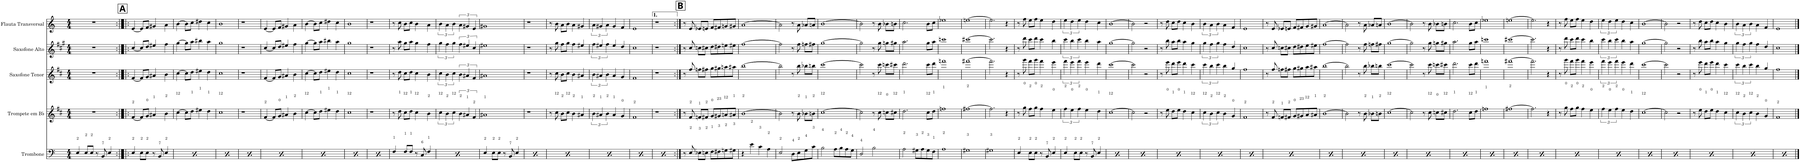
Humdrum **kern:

**kern	**kern	**kern	**kern	**kern
*part5	*part4	*part3	*part2	*part1
*staff5	*staff4	*staff3	*staff2	*staff1
*I"Trombone	*I"Trompete em Bb	*I"Saxofone Tenor	*I"Saxofone Alto	*I"Flauta Transversal
*I'Tbn.	*I'Tpt. em Bb	*I'Sax. Tn.	*	*I'Fl.
*clefF4	*clefG2	*clefG2	*clefG2	*clefG2
*	*Trd1c2	*Trd8c14	*Trd5c9	*
*k[]	*k[f#c#]	*k[f#c#]	*k[f#c#g#]	*k[]
*M4/4	*M4/4	*M4/4	*M4/4	*M4/4
=1	=1	=1	=1	=1
4E/	1r	1r	1r	1r
8E/L	.	.	.	.
8E/J	.	.	.	.
8r	.	.	.	.
8BB/	.	.	.	.
4E/	.	.	.	.
!!LO:REH:place=s1:a:B:cj:fs=18.5691:t=A
=2:|!|:	=2:|!|:	=2:|!|:	=2:|!|:	=2:|!|:
4E/	[4f#/	[4f#/	[4cc#/	[4e/
8E\L	8f#/L]	8f#/L]	8cc#/L]	8e/L]
8E\J	8g/J	8g/J	8dd/J	8f/J
8r	4a#X/	4a#X/	4ee#X/	4g#X/
8BB/	.	.	.	.
4E/	4b\	4b\	4ff#\	4a\
=3	=3	=3	=3	=3
4E/	[4cc#\	[4cc#\	[4gg#\	[4b\
8E\L	8cc#\L]	8cc#\L]	8gg#\L]	8b\L]
8E\J	8dd\J	8dd\J	8aa\J	8cc\J
8r	4ee#X\	4ee#X\	4bb#X\	4dd#X\
8BB/	.	.	.	.
4E/	4dd\	4dd\	4aa\	4cc\
=4	=4	=4	=4	=4
4E/	1cc#	1cc#	1gg#	1b
8E\L	.	.	.	.
8E\J	.	.	.	.
8r	.	.	.	.
8BB/	.	.	.	.
4E/	.	.	.	.
=5	=5	=5	=5	=5
4E/	1r	1r	1r	1r
8E\L	.	.	.	.
8E\J	.	.	.	.
8r	.	.	.	.
8BB/	.	.	.	.
4E/	.	.	.	.
=6	=6	=6	=6	=6
4E/	[4f#/	[4f#/	[4cc#/	[4e/
8E\L	8f#/L]	8f#/L]	8cc#/L]	8e/L]
8E\J	8g/J	8g/J	8dd/J	8f/J
8r	4a#X/	4a#X/	4ee#X/	4g#X/
8BB/	.	.	.	.
4E/	4b\	4b\	4ff#\	4a\
=7	=7	=7	=7	=7
4E/	[4cc#\	[4cc#\	[4gg#\	[4b\
8E\L	8cc#\L]	8cc#\L]	8gg#\L]	8b\L]
8E\J	8dd\J	8dd\J	8aa\J	8cc\J
8r	4ee#X\	4ee#X\	4bb#X\	4dd#X\
8BB/	.	.	.	.
4E/	4dd\	4dd\	4aa\	4cc\
=8	=8	=8	=8	=8
4E/	1cc#	1cc#	1gg#	1b
8E\L	.	.	.	.
8E\J	.	.	.	.
8r	.	.	.	.
8BB/	.	.	.	.
4E/	.	.	.	.
=9	=9	=9	=9	=9
4E/	1r	1r	1r	1r
8E\L	.	.	.	.
8E\J	.	.	.	.
8r	.	.	.	.
8BB/	.	.	.	.
4E/	.	.	.	.
=10	=10	=10	=10	=10
4F/	8r	8r	8r	8r
.	8dd\	8dd\	8aa\	8cc\
8F/L	8cc#\L	8cc#\L	8gg#\L	8b\L
8F/J	8dd\J	8dd\J	8aa\J	8cc\J
8r	4cc#\	4cc#\	4gg#\	4b\
8C/	.	.	.	.
4F/	4b\	4b\	4ff#\	4a\
=11	=11	=11	=11	=11
4F/	6cc#\	6cc#\	6gg#\	6b\
.	6b\	6b\	6ff#\	6a\
8F/L	.	.	.	.
.	6cc#\	6cc#\	6gg#\	6b\
8F/J	.	.	.	.
8r	6b\	6b\	6ff#\	6a\
8C/	.	.	.	.
.	6a#X/	6a#X/	6ee#X/	6g#X/
4F/	.	.	.	.
.	6f#/	6f#/	6cc#/	6e/
=12	=12	=12	=12	=12
4E/	1a#X	1a#X	1ee#X	1g#X
8E\L	.	.	.	.
8E\J	.	.	.	.
8r	.	.	.	.
8BB/	.	.	.	.
4E/	.	.	.	.
=13	=13	=13	=13	=13
4E/	1r	1r	1r	1r
8E\L	.	.	.	.
8E\J	.	.	.	.
8r	.	.	.	.
8BB/	.	.	.	.
4E/	.	.	.	.
=14	=14	=14	=14	=14
4E/	8r	8r	8r	8r
.	8cc#\	8cc#\	8gg#\	8b\
8E\L	8b\L	8b\L	8ff#\L	8a\L
8E\J	8cc#\J	8cc#\J	8gg#\J	8b\J
8r	4b\	4b\	4ff#\	4a\
8BB/	.	.	.	.
4E/	4a#X/	4a#X/	4ee#X/	4g#X/
=15	=15	=15	=15	=15
4E/	6b\	6b\	6ff#\	6a\
.	6a#X/	6a#X/	6ee#X/	6g#X/
8E\L	.	.	.	.
.	6b\	6b\	6ff#\	6a\
8E\J	.	.	.	.
8r	4a#/	4a#/	4ee#/	4g#/
8BB/	.	.	.	.
4E/	4g/	4g/	4dd/	4f/
=16	=16	=16	=16	=16
4E/	1f#	1f#	1cc#	1e
8E\L	.	.	.	.
8E\J	.	.	.	.
8r	.	.	.	.
8BB/	.	.	.	.
4E/	.	.	.	.
=17	=17	=17	=17	=17
4E/	1r	1r	1r	1r
8E\L	.	.	.	.
8E\J	.	.	.	.
8r	.	.	.	.
8BB/	.	.	.	.
4E/	.	.	.	.
!!LO:REH:place=s1:a:B:cj:fs=18.5691:t=B
=18:|!	=18:|!	=18:|!	=18:|!	=18:|!
8r	8r	8r	8r	8r
8E/	8f#/	8ff#/	8cc#/	8e/
8E-X\L	8fn/L	8ffn\L	8ccn\L	8e-X/L
8En\J	8f#X/J	8ff#X\J	8cc#X\J	8en/J
8F\L	8g/L	8gg\L	8dd\L	8f/L
8F#X\	8g#X/	8gg#X\	8dd#X\	8f#X/
8Gn\	8an/	8aan\	8een\	8gn/
8G#X\J	8a#X/J	8aa#X\J	8ee#X\J	8g#X/J
=19	=19	=19	=19	=19
4r	[1b	[1bb	[1ff#	[1a
4e\	.	.	.	.
4c\	.	.	.	.
4A\	.	.	.	.
=20	=20	=20	=20	=20
2E/	2b\]	2bb\]	2ff#\]	2a\]
8D\L	8r	8r	8r	8r
8E\	8b\	8bb\	8ff#\	8a\
8G\	8b-X\L	8bb-X\L	8ffn\L	8a-X/L
8c\J	8bn\J	8bbn\J	8ff#X\J	8an/J
=21	=21	=21	=21	=21
2B\	[1cc#	[1ccc#	[1gg#	[1b
8A\L	.	.	.	.
8B\	.	.	.	.
8A\	.	.	.	.
8G\J	.	.	.	.
=22	=22	=22	=22	=22
2D/	2cc#\]	2ccc#\]	2gg#\]	2b\]
2B\	8r	8r	8r	8r
.	8cc#\	8ccc#\	8gg#\	8b\
.	8ccn\L	8cccn\L	8ggn\L	8b-X\L
.	8cc#X\J	8ccc#X\J	8gg#X\J	8bn\J
=23	=23	=23	=23	=23
2A\	2.dd\	2.ddd\	2.aa\	2.cc\
8G#X\L	.	.	.	.
8A\	.	.	.	.
8G#\	8cc#\L	8ccc#\L	8gg#\L	8b\L
8F\J	8dd\J	8ddd\J	8aa\J	8cc\J
=24	=24	=24	=24	=24
1A	1ffn	1fffn	1cccn	1ee-X
=25	=25	=25	=25	=25
1G#X	[1ff#X	[1fff#X	[1ccc#X	[1een
=26	=26	=26	=26	=26
1G#X	2.ff#\]	2.fff#\]	2.ccc#\]	2.ee\]
.	4r	4r	4r	4r
=27	=27	=27	=27	=27
4E/	8r	8r	8r	8r
.	8gg\	8ggg\	8ddd\	8ff\
8E\L	8ff#\L	8fff#\L	8ccc#\L	8ee\L
8E\J	8gg\J	8ggg\J	8ddd\J	8ff\J
8r	4ff#\	4fff#\	4ccc#\	4ee\
8BB/	.	.	.	.
4E/	4ee\	4eee\	4bb\	4dd\
=28	=28	=28	=28	=28
4E/	6ff#\	6fff#\	6ccc#\	6ee\
.	6ee\	6eee\	6bb\	6dd\
8E\L	.	.	.	.
.	6ff#\	6fff#\	6ccc#\	6ee\
8E\J	.	.	.	.
8r	4ee\	4eee\	4bb\	4dd\
8BB/	.	.	.	.
4E/	4dd\	4ddd\	4aa\	4cc\
=29	=29	=29	=29	=29
4E/	[1cc#	[1ccc#	[1gg#	[1b
8E\L	.	.	.	.
8E\J	.	.	.	.
8r	.	.	.	.
8BB/	.	.	.	.
4E/	.	.	.	.
=30	=30	=30	=30	=30
4E/	2cc#\]	2ccc#\]	2gg#\]	2b\]
8E\L	.	.	.	.
8E\J	.	.	.	.
8r	2r	2r	2r	2r
8BB/	.	.	.	.
4E/	.	.	.	.
=31	=31	=31	=31	=31
4E/	8r	8r	8r	8r
.	8ee\	8eee\	8bb\	8dd\
8E\L	8dd\L	8ddd\L	8aa\L	8cc\L
8E\J	8ee\J	8eee\J	8bb\J	8dd\J
8r	4dd\	4ddd\	4aa\	4cc\
8BB/	.	.	.	.
4E/	4cc#\	4ccc#\	4gg#\	4b\
=32	=32	=32	=32	=32
4E/	6cc#\	6ccc#\	6gg#\	6b\
.	6b\	6bb\	6ff#\	6a\
8E\L	.	.	.	.
.	6cc#\	6ccc#\	6gg#\	6b\
8E\J	.	.	.	.
8r	4b\	4bb\	4ff#\	4a\
8BB/	.	.	.	.
4E/	4g/	4gg/	4dd/	4f/
=33	=33	=33	=33	=33
4E/	1f#	1ff#	1cc#	1e
8E\L	.	.	.	.
8E\J	.	.	.	.
8r	.	.	.	.
8BB/	.	.	.	.
4E/	.	.	.	.
=34	=34	=34	=34	=34
4E/	8r	8r	8r	8r
.	8f#/	8ff#/	8cc#/	8e/
8E\L	8fn/L	8ffn\L	8ccn\L	8e-X/L
8E\J	8f#X/J	8ff#X\J	8cc#X\J	8en/J
8r	8g/L	8gg\L	8dd\L	8f/L
8BB/	8g#X/	8gg#X\	8dd#X\	8f#X/
4E/	8a/	8aa\	8ee\	8g/
.	8a#X/J	8aa#X\J	8ee#X\J	8g#X/J
=35	=35	=35	=35	=35
4E/	[1b	[1bb	[1ff#	[1a
8E\L	.	.	.	.
8E\J	.	.	.	.
8r	.	.	.	.
8BB/	.	.	.	.
4E/	.	.	.	.
=36	=36	=36	=36	=36
4E/	2b\]	2bb\]	2ff#\]	2a\]
8E\L	.	.	.	.
8E\J	.	.	.	.
8r	8r	8r	8r	8r
8BB/	8b\	8bb\	8ff#\	8a\
4E/	8b-X\L	8bb-X\L	8ffn\L	8a-X/L
.	8bn\J	8bbn\J	8ff#X\J	8an/J
=37	=37	=37	=37	=37
4E/	[1cc#	[1ccc#	[1gg#	[1b
8E\L	.	.	.	.
8E\J	.	.	.	.
8r	.	.	.	.
8BB/	.	.	.	.
4E/	.	.	.	.
=38	=38	=38	=38	=38
4E/	2cc#\]	2ccc#\]	2gg#\]	2b\]
8E\L	.	.	.	.
8E\J	.	.	.	.
8r	8r	8r	8r	8r
8BB/	8cc#\	8ccc#\	8gg#\	8b\
4E/	8ccn\L	8cccn\L	8ggn\L	8b-X\L
.	8cc#X\J	8ccc#X\J	8gg#X\J	8bn\J
=39	=39	=39	=39	=39
4E/	2.dd\	2.ddd\	2.aa\	2.cc\
8E\L	.	.	.	.
8E\J	.	.	.	.
8r	.	.	.	.
8BB/	.	.	.	.
4E/	8cc#\L	8ccc#\L	8gg#\L	8b\L
.	8dd\J	8ddd\J	8aa\J	8cc\J
=40	=40	=40	=40	=40
4E/	1ffn	1fffn	1cccn	1ee-X
8E\L	.	.	.	.
8E\J	.	.	.	.
8r	.	.	.	.
8BB/	.	.	.	.
4E/	.	.	.	.
=41	=41	=41	=41	=41
4E/	[1ff#X	[1fff#X	[1ccc#X	[1een
8E\L	.	.	.	.
8E\J	.	.	.	.
8r	.	.	.	.
8BB/	.	.	.	.
4E/	.	.	.	.
=42	=42	=42	=42	=42
4E/	2.ff#\]	2.fff#\]	2.ccc#\]	2.ee\]
8E\L	.	.	.	.
8E\J	.	.	.	.
8r	.	.	.	.
8BB/	.	.	.	.
4E/	4r	4r	4r	4r
=43	=43	=43	=43	=43
4E/	8r	8r	8r	8r
.	8gg\	8ggg\	8ddd\	8ff\
8E\L	8ff#\L	8fff#\L	8ccc#\L	8ee\L
8E\J	8gg\J	8ggg\J	8ddd\J	8ff\J
8r	4ff#\	4fff#\	4ccc#\	4ee\
8BB/	.	.	.	.
4E/	4ee\	4eee\	4bb\	4dd\
=44	=44	=44	=44	=44
4E/	6ff#\	6fff#\	6ccc#\	6ee\
.	6ee\	6eee\	6bb\	6dd\
8E\L	.	.	.	.
.	6ff#\	6fff#\	6ccc#\	6ee\
8E\J	.	.	.	.
8r	4ee\	4eee\	4bb\	4dd\
8BB/	.	.	.	.
4E/	4dd\	4ddd\	4aa\	4cc\
=45	=45	=45	=45	=45
4E/	[1cc#	[1ccc#	[1gg#	[1b
8E\L	.	.	.	.
8E\J	.	.	.	.
8r	.	.	.	.
8BB/	.	.	.	.
4E/	.	.	.	.
=46	=46	=46	=46	=46
4E/	2cc#\]	2ccc#\]	2gg#\]	2b\]
8E\L	.	.	.	.
8E\J	.	.	.	.
8r	2r	2r	2r	2r
8BB/	.	.	.	.
4E/	.	.	.	.
=47	=47	=47	=47	=47
4E/	8r	8r	8r	8r
.	8ee\	8eee\	8bb\	8dd\
8E\L	8dd\L	8ddd\L	8aa\L	8cc\L
8E\J	8ee\J	8eee\J	8bb\J	8dd\J
8r	4dd\	4ddd\	4aa\	4cc\
8BB/	.	.	.	.
4E/	4cc#\	4ccc#\	4gg#\	4b\
=48	=48	=48	=48	=48
4E/	6cc#\	6ccc#\	6gg#\	6b\
.	6b\	6bb\	6ff#\	6a\
8E\L	.	.	.	.
.	6cc#\	6ccc#\	6gg#\	6b\
8E\J	.	.	.	.
8r	4b\	4bb\	4ff#\	4a\
8BB/	.	.	.	.
4E/	4g/	4gg/	4dd/	4f/
=49	=49	=49	=49	=49
4E/	1f#	1ff#	1cc#	1e
8E\L	.	.	.	.
8E\J	.	.	.	.
8r	.	.	.	.
8BB/	.	.	.	.
4E/	.	.	.	.
==	==	==	==	==
*-	*-	*-	*-	*-
